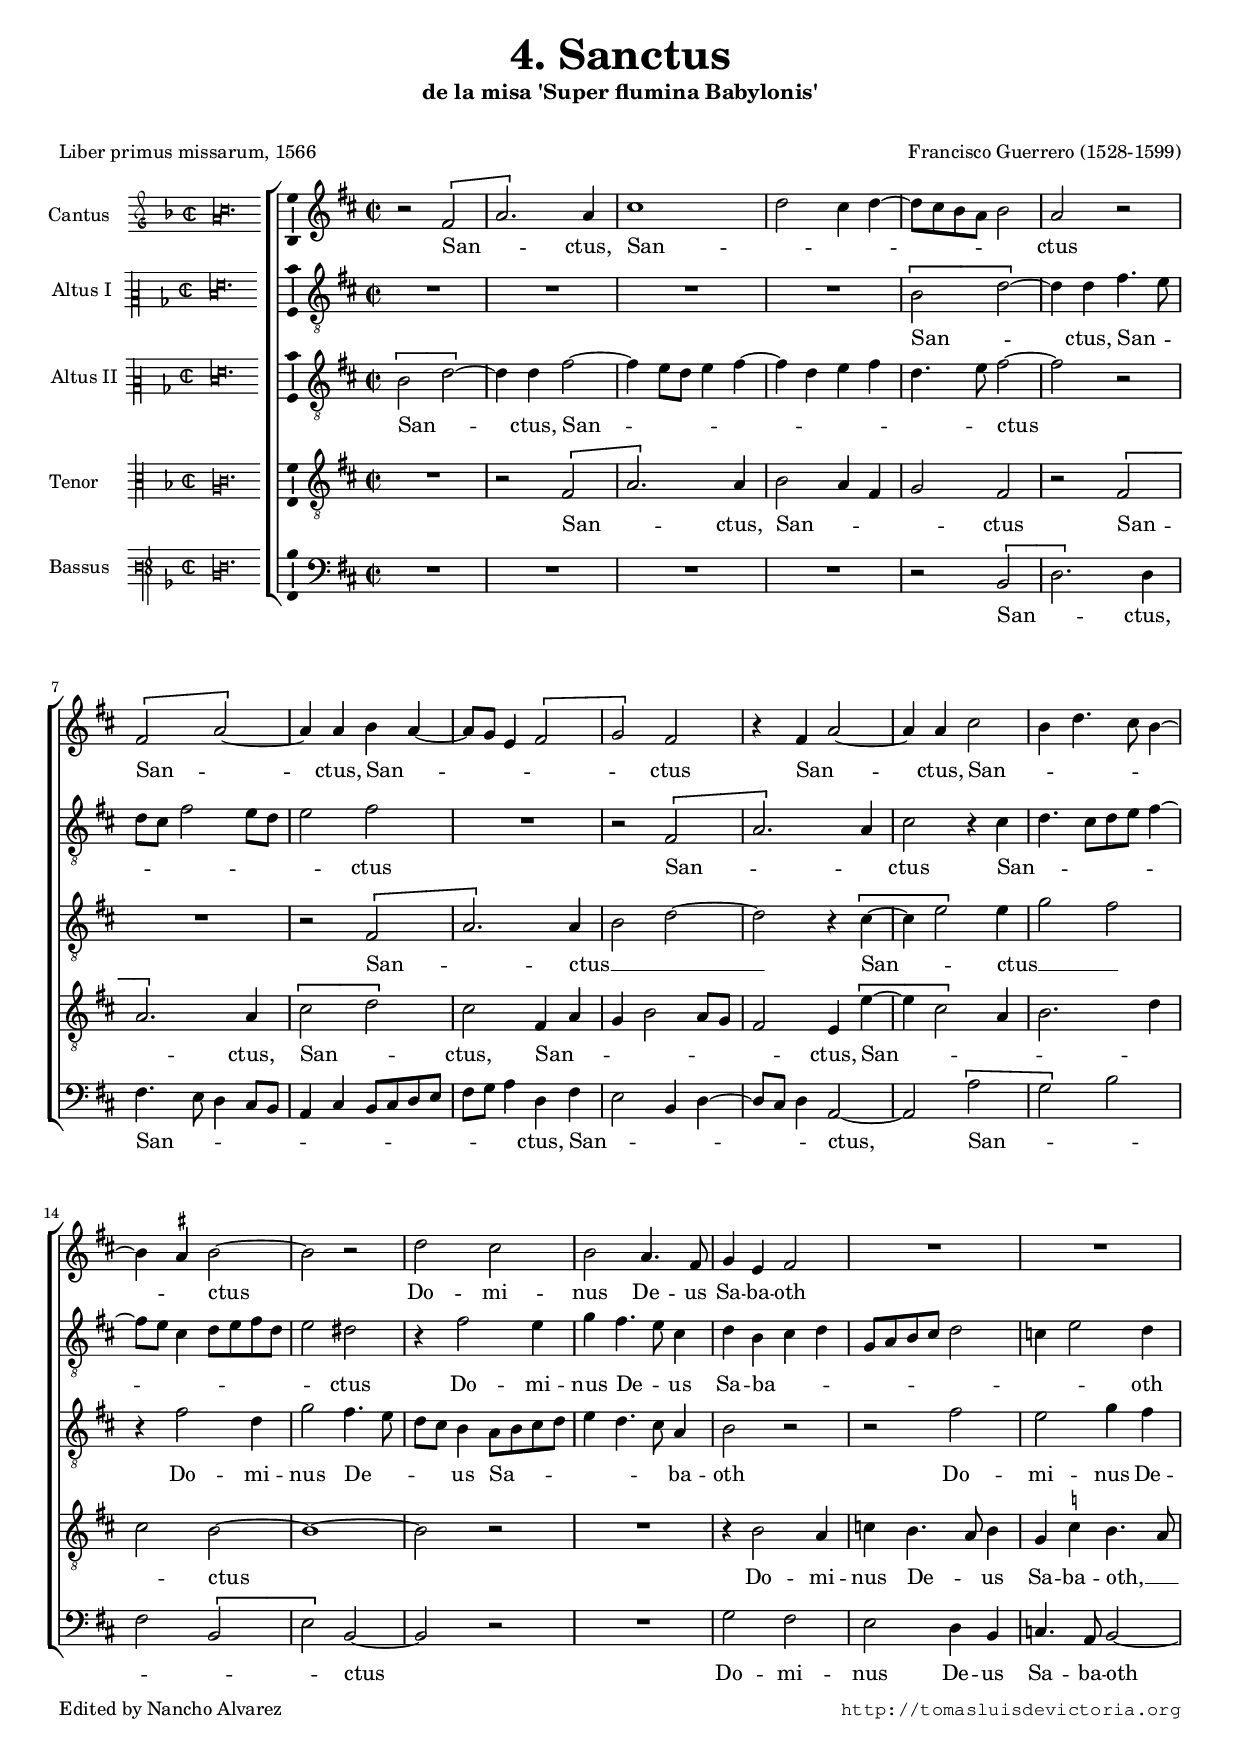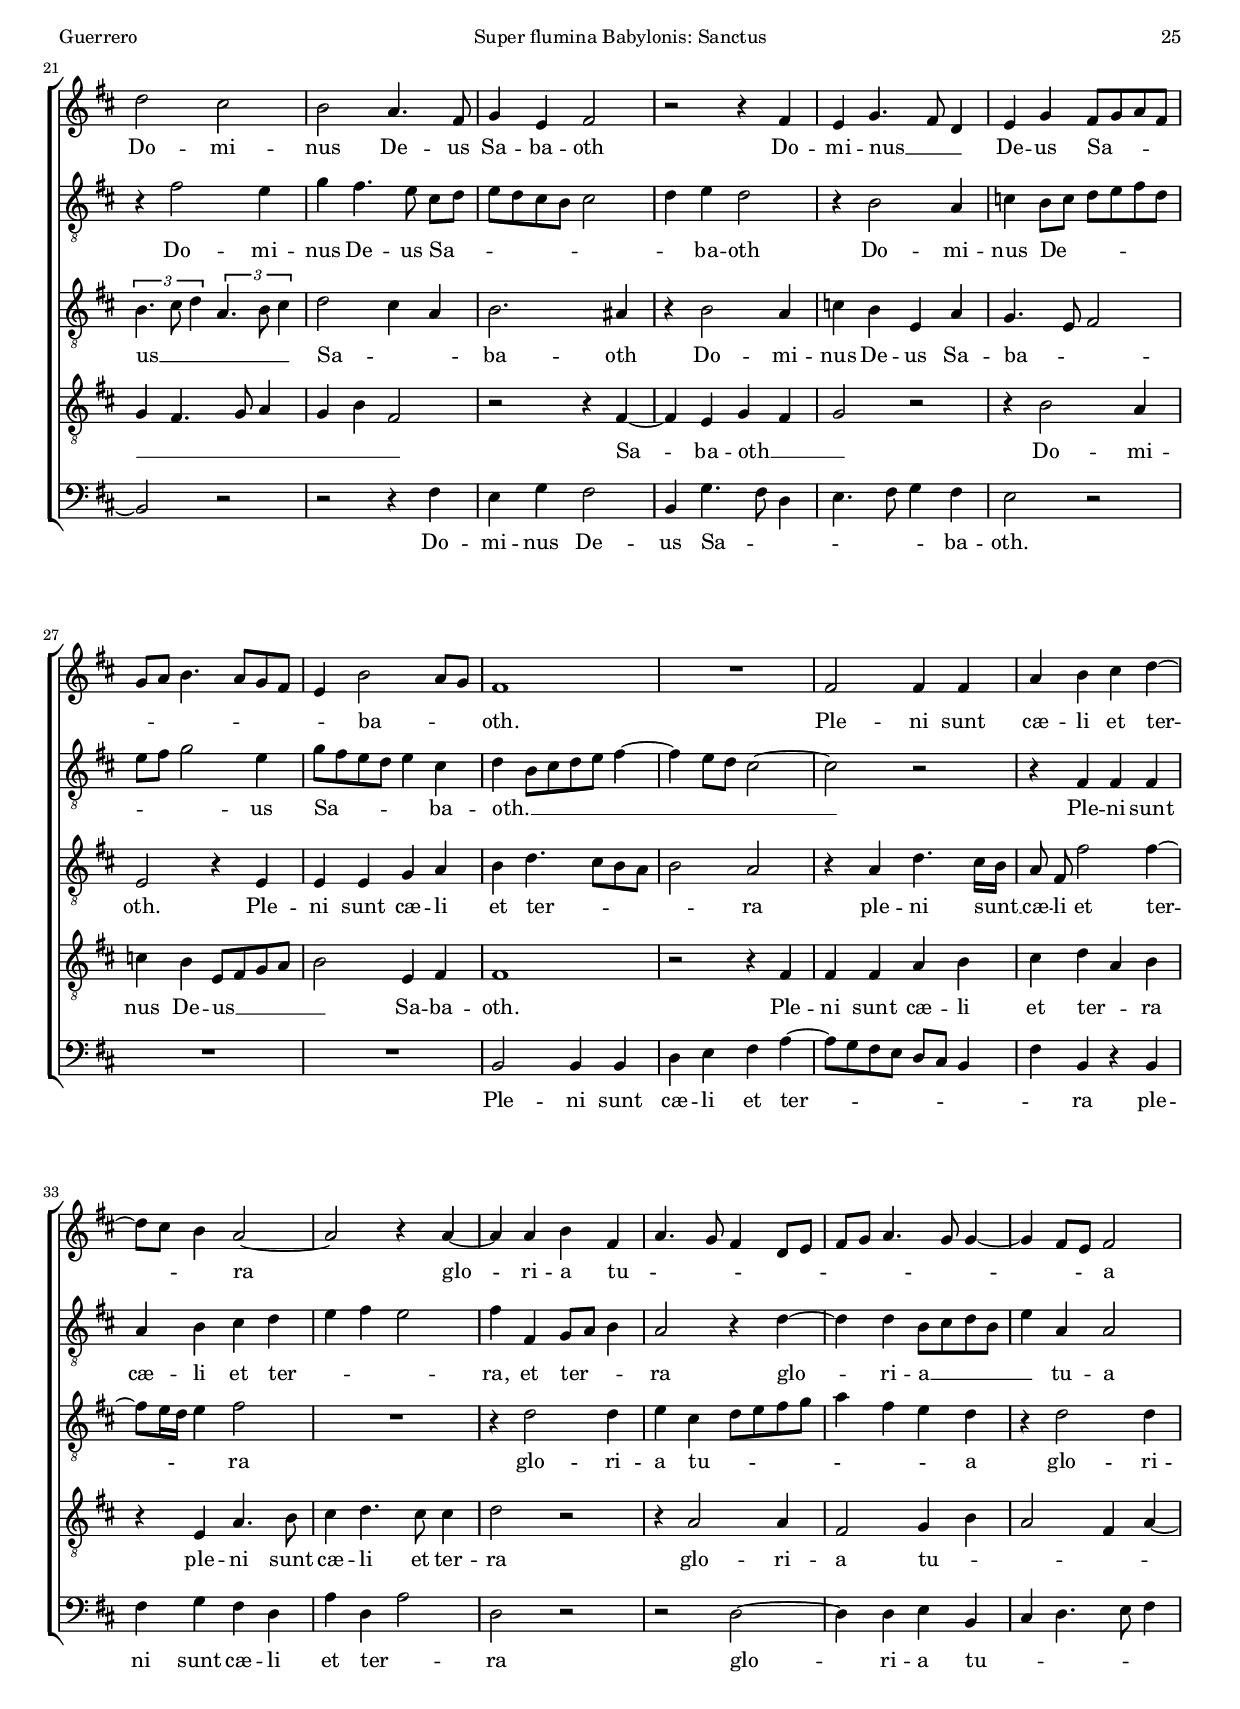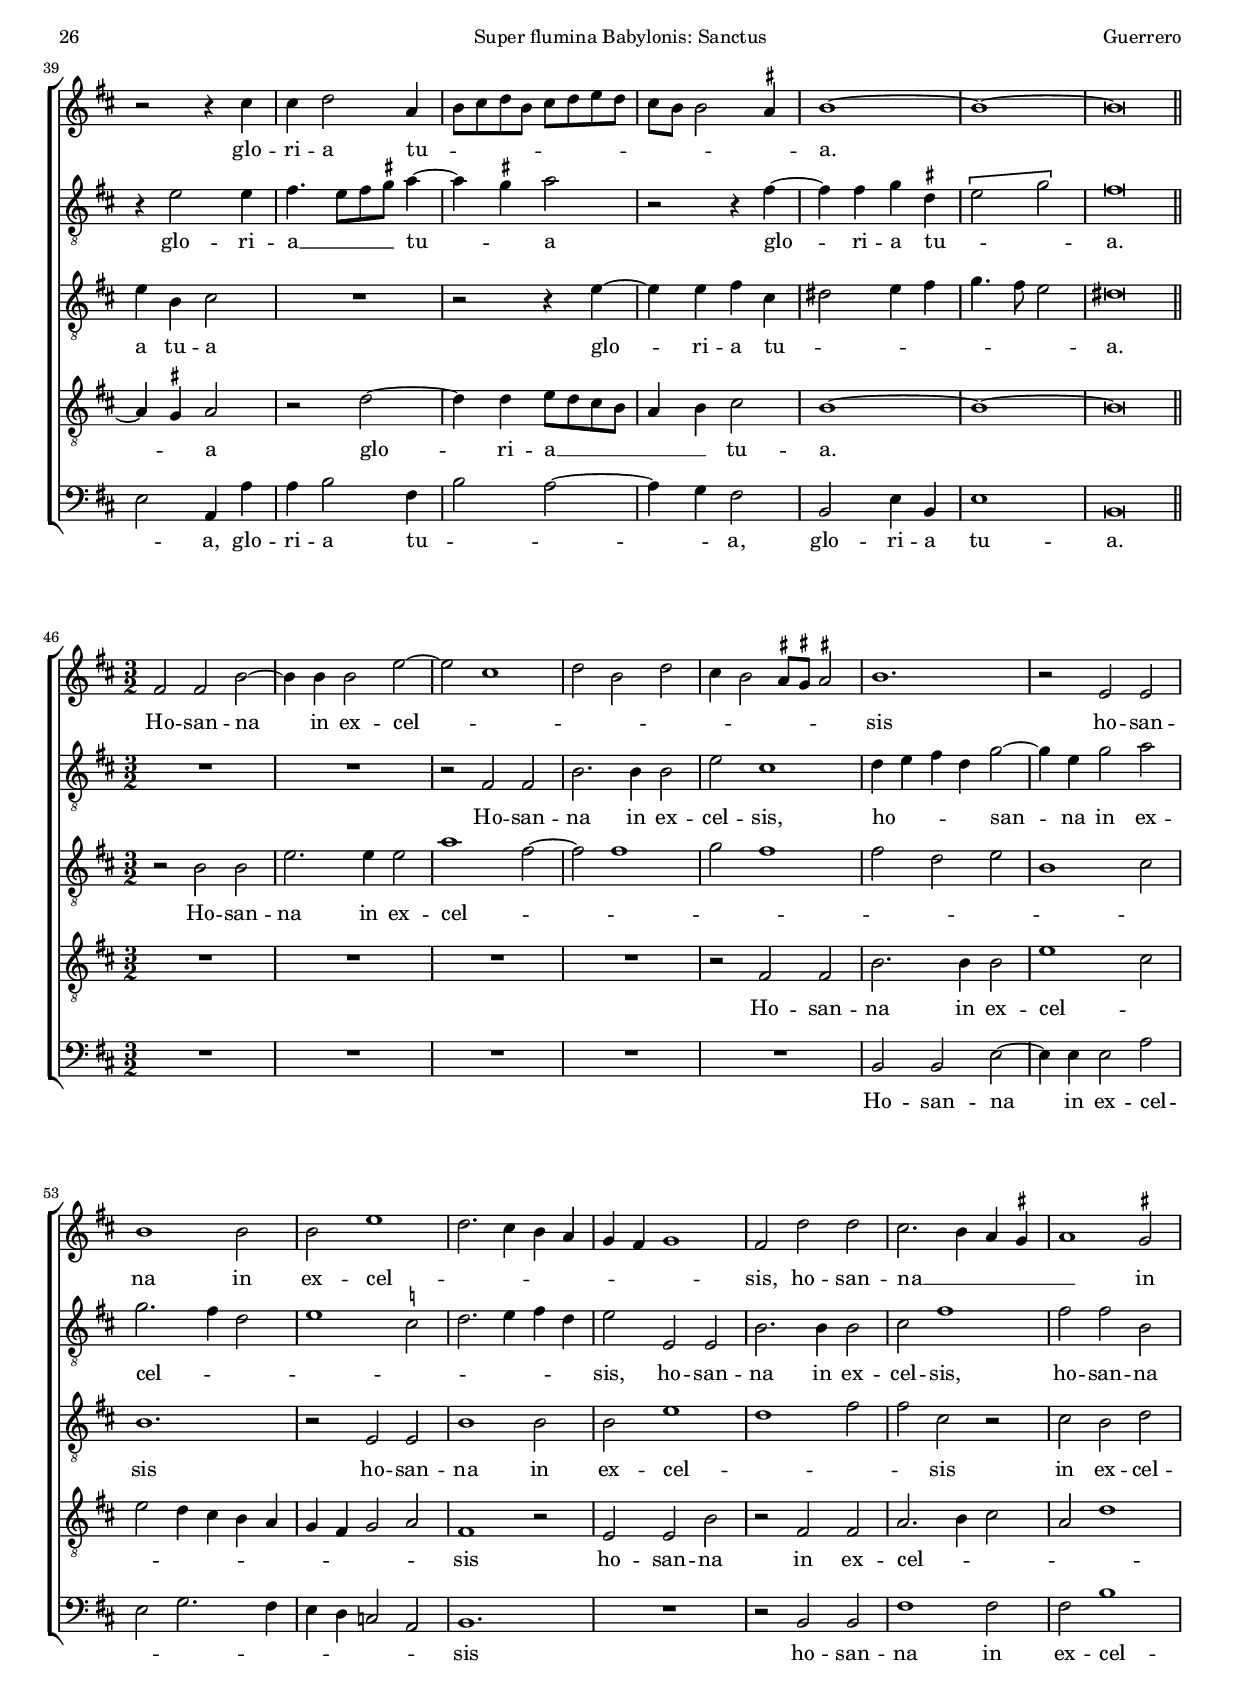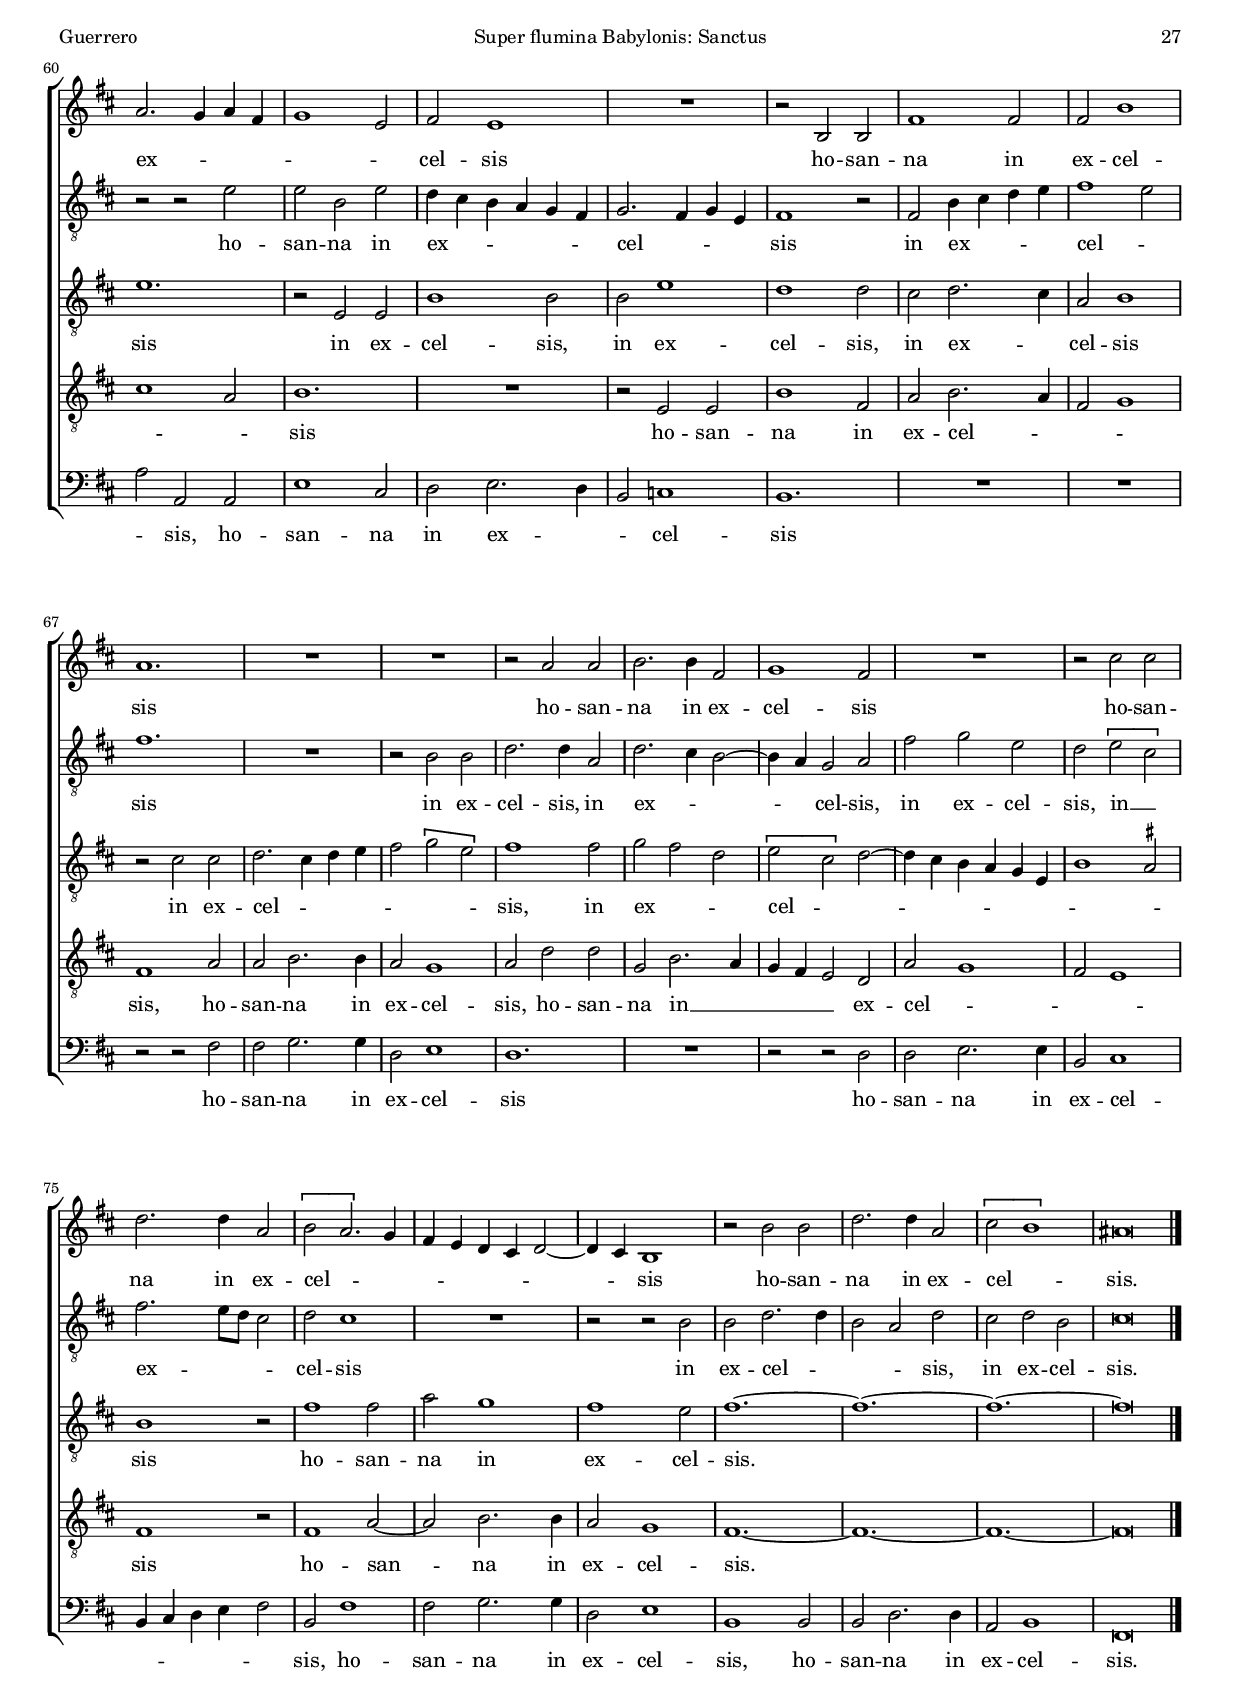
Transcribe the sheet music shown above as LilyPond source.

\version "2.18.0"

#(set-default-paper-size "a4")
#(set-global-staff-size 16.4)
#(ly:set-option 'point-and-click #f)
%mobile -s14.5 -i3.2

italicas=\override LyricText.font-shape = #'italic
rectas=\override LyricText.font-shape = #'upright
ss=\once \set suggestAccidentals = ##t
incipitwidth = 14

htitle="Super flumina Babylonis: Sanctus"
hcomposer="Guerrero"

\header {
	title=\markup{\fontsize #3 "4. Sanctus"}
	subtitle="de la misa 'Super flumina Babylonis'"
	subsubtitle=\markup{\null \vspace #1 }
	composer="Francisco Guerrero (1528-1599)"
        pdfauthor=\composer
	%opus="(-)"
	poet="Liber primus missarum, 1566"
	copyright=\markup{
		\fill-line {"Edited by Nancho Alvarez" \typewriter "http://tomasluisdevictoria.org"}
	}
%	tagline=""
}

global={\key f \major \time 2/2 \skip 1*45 \bar "||" \break
        \once \override Score.TimeSignature.break-visibility = #'#(#f #t #t)
				\time 3/2 \skip 1*3/2*37 \bar "|." }


cantus=\relative c''{
	r2 \[a 
	c2.\] c4
	e1
	f2 e4 f ~
	f8 e d c d2
	c r
	\[a c ~ \]
	c4 c d c ~
	c8 bes g4 \[a2
	bes\] a
	r4 a c2 ~
	c4 c e2
	d4 f4. e8 d4 ~
	d \ss cis d2 ~
	d r2
	f e
	d c4. a8
	bes4 g a2 
	R1*2
	f'2 e
	d c4. a8
	bes4 g a2
	r2 r4 a
	g bes4. a8 f4
	g bes a8 bes c a
	bes c d4. c8 bes a
	g4 d'2 c8 bes
	a1
	R1
	a2 a4 a
	c d e f ~
	f8 e d4 c2 ~
	c r4 c ~
	c c d a
	c4. bes8 a4 f8 g
	a bes c4. bes8 bes4 ~
	bes4 a8 g a2
	r2 r4 e'
	e f2 c4 %\break
	d8 e f d e f g f
	e d d2 \ss cis4
	d1 ~
	d ~
	d\breve*1/2
	a2 a d ~
	d4 d d2 g ~
	g e1
	f2 d f
	e4 d2 \ss cis8 \ss b \ss cis!2
	d1.
	r2 g, g
	d'1 d2
	d g1
	f2. e4 d c
	bes a bes1
	a2 f' f
	e2. d4 c \ss b
	c1 \ss b2
	c2. bes4 c a
	bes1 g2
	a g1
	R1*3/2
	r2 d d
	a'1 a2
	a d1
	c1.
	R1*3/2*2
	r2 c c
	d2. d4 a2
	bes1 a2
	R1*3/2
	r2 e' e
	f2. f4 c2
	\[d c2.\] bes4
	a g f e
	f2 ~
	f4 e d1
	r2 d' d
	f2. f4 c2
	\[e2 d1\]
	cis\breve*3/4
}

altus=\relative c'{
	R1*4
	\[d2 f2 ~ \]
	f4 f a4. g8
	f8 e a2 g8 f
	g2 a
	R1
	r2 \[a,2
	c2.\] c4
	e2 r4 e
	f4. e8[ f g] a4 ~
	a8 g e4 f8 g a f
	g2 fis
	r4 a2 g4
	bes a4. g8 e4
	f d e f
	bes,8 c d e f2
	ees4 g2 f4
	r4 a2 g4
	bes a4. g8 e[ f]
	g f e d e2
	f4 g f2
	r4 d2 c4
	ees d8 ees f g a f
	g a bes2 g4
	bes8 a g f g4 e
	f4 d8[ e f g] a4 ~
	a4 g8 f e2 ~
	e r
	r4 a, a a 
	c d e f
	g a g2
	a4 a, bes8 c d4
	c2 r4 f ~
	f f d8 e f d
	g4 c, c2
	r4 g'2 g4
	a4. g8[ a \ss b] c4 ~
	c \ss b c2
	r2 r4 a ~
	a a bes \ss fis
	\[g2 bes\]
	a\breve*1/2
	R1*3/2*2
	r2 a, a
	d2. d4 d2
	g2 e1
	f4 g a f bes2 ~
	bes4 g bes2 c
	bes2. a4 f2
	g1 \ss ees2
	f2. g4 a f
	g2 g, g
	d'2. d4 d2
	e2 a1
	a2 a d,
	r r g
	g d g
	f4 e d c bes a
	bes2. a4 bes g
	a1 r2
	a2 d4 e f g
	a1 g2 
	a1.
	R1*3/2
	r2 d, d
	f2. f4 c2
	f2. e4 d2 ~
	d4 c bes2 c
	a' bes g
	f \[g e\]
	a2. g8 f e2
	f e1
	R1*3/2 
	r2 r d
	d f2. f4
	d2 c f
	e f d 
	e\breve*3/4
}

altusdos=\relative c'{
	\tupletUp
	\[d2 f ~ \]
	f4 f a2 ~
	a4 g8 f g4 a ~
	a f g a
	f4. g8 a2 ~
	a r
	R1
	r2 \[a, 
	c2.\] c4
	d2 f ~
	f r4 \[e ~
	e g2\] g4
	bes2 a
	r4 a2 f4
	bes2 a4. g8
	f e d4 c8 d e f
	g4 f4. e8 c4
	d2 r
	r a'
	g2 bes4 a
	\tuplet 3/2{d,4. e8 f4} \tuplet 3/2{c4. d8 e4}
	f2 e4 c
	d2. cis4
	r4 d2 c4
	ees4 d g, c
	bes4. g8 a2
	g r4 g
	g g bes c
	d f4. e8 d c
	d2 c
	r4 c f4. e16 d
	c8 \noBeam a a'2 a4 ~
	a8 g16 f g4 a2
	R1
	r4 f2 f4
	g e f8 g a bes
	c4 a g f
	r4 f2 f4
	g d e2
	R1
	r2 r4 g ~
	g g a e
	fis2 g4 a
	bes4. a8 g2 
	fis\breve*1/2
	r2 d d
	g2. g4 g2
	c1 a2 ~
	a a1
	bes2 a1
	a2 f g
	d1 e2
	d1.
	r2 g, g 
	d'1 d2
	d g1
	f a2
	a e r
	e d f
	g1.
	r2 g, g
	d'1 d2
	d2 g1
	f1 f2
	e f2. e4
	c2 d1
	r2 e e
	f2. e4 f g
	a2 \[bes g\]
	a1 a2
	bes a f
	\[g e\] f ~
	f4 e d c bes g
	d'1 \ss cis2
	d1 r2
	a'1 a2
	c bes1
	a g2
	a1. ~
	a ~
	a ~
	a\breve*3/4
}

tenor=\relative c'{
	R1
	r2 \[a
	c2.\] c4
	d2 c4 a
	bes2 a
	r2 \[a
	c2.\] c4
	\[e2 f\]
	e2 a,4 c
	bes4 d2 c8 bes
	a2 g4 \[g' ~
	g e2\] c4
	d2. f4
	e2 d ~
	d1 ~
	d2 r
	R1
	r4 d2 c4
	ees4 d4. c8 d4
	bes \ss ees4 d4. c8
	bes4 a4. bes8 c4
	bes d a2
	r2 r4 a ~
	a g bes a
	bes2 r
	r4 d2 c4
	ees4 d g,8 a bes c 
	d2 g,4 a
	a1
	r2 r4 a 
	a a c d
	e f c d
	r4 g, c4. d8 
	e4 f4. e8 e4
	f2 r
	r4 c2 c4
	a2 bes4 d
	c2 a4 c ~
	c \ss b c2
	r2 f ~
	f4 f g8 f e d
	c4 d e2
	d1 ~
	d ~
	d\breve*1/2
	R1*3/2*4
	r2 a a
	d2. d4 d2
	g1 e2
	g2 f4 e d c
	bes a bes2 c
	a1 r2
	g2 g d'
	r2 a a
	c2. d4 e2
	c2 f1
	e c2
	d1.
	R1*3/2
	r2 g, g
	d'1 a2
	c d2. c4
	a2 bes1
	a1 c2
	c d2. d4
	c2 bes1
	c2 f f
	bes, d2. c4
	bes a g2 f
	c'2 bes1
	a2 g1
	a r2
	a1 c2 ~
	c d2. d4
	c2 bes1
	a1. ~
	a ~
	a ~
	a\breve*3/4
}

bassus=\relative c{
	R1*4
	r2 \[d 
	f2.\] f4 
	a4. g8 f4 e8 d
	c4 e d8 e f g
	a bes c4 f, a
	g2 d4 f ~
	f8 e f4 c2 ~
	c \[c'
	bes\] d
	a \[d,
	g\] d ~
	d r
	R1
	bes'2 a 
	g f4 d
	ees4. c8 d2 ~
	d r
	r2 r4 a'
	g bes a2
	d,4 bes'4. a8 f4
	g4. a8 bes4 a
	g2 r
	R1*2
	d2 d4 d
	f4 g a c ~
	c8 bes a g f e d4
	a'4 d, r d
	a' bes a f
	c' f, c'2
	f,2 r
	r f ~
	f4 f g d
	e f4. g8 a4
	g2 c,4 c'
	c4 d2 a4
	d2 c ~
	c4 bes a2
	d, g4 d 
	g1
	d\breve*1/2
	R1*3/2*5
	d2 d g ~
	g4 g g2 c
	g bes2. a4
	g f ees2 c
	d1.
	R1*3/2
	r2 d d
	a'1 a2
	a d1
	c2 c, c
	g'1 e2
	f g2. f4
	d2 ees1
	d1.
	R1*3/2*2
	r2 r a' 
	a bes2. bes4
	f2 g1 
	f1.
	R1*3/2
	r2 r f
	f g2. g4
	d2 e1
	d4 e f g a2
	d, a'1
	a2 bes2. bes4
	f2 g1
	d1 d2
	d f2. f4
	c2 d1
	a\breve*3/4
}


textocantus=\lyricmode{
San -- _ ctus,
San -- _ _ _ _ _ _ _ ctus
San -- _ ctus,
San -- _ _ _ _ _ ctus
San -- _ ctus,
San -- _ _ _ _ _ ctus
Do -- mi -- nus De -- us Sa -- ba -- oth
Do -- mi -- nus De -- us Sa -- ba -- oth
Do -- mi -- nus __ _ _ De -- us Sa -- _ _ _ _ _ _ _ _ _ _ ba -- _ _ oth.
Ple -- ni sunt cæ -- li et ter -- _ _ ra
glo -- ri -- a tu -- _ _ _ _ _ _ _ _ _ _ _ _ a
glo -- ri -- a tu -- _ _ _ _ _ _ _ _ _ _ _ _ a.
Ho -- san -- na in ex -- cel -- _ _ _ _ _ _ _ _ _ sis
ho -- san -- na in ex -- cel -- _ _ _ _ _ _ _ sis,
ho -- san -- na __ _ _ _ _ in ex -- _ _ _ _ _ cel -- sis
ho -- san -- na in ex -- cel -- sis
ho -- san -- na in ex -- cel -- sis
ho -- san -- na in ex -- cel -- _ _ _ _ _ _ _ _ sis
ho -- san -- na in ex -- cel -- _ sis.
}

textoaltus=\lyricmode{
San -- _ ctus,
San -- _ _ _ _ _ _ _ ctus
San -- _ _ ctus
San -- _ _ _ _ _ _ _ _ _ _ _ _ ctus
Do -- mi -- nus De -- _ us Sa -- ba -- _ _ _ _ _ _ _ _ _ oth
Do -- mi -- nus De -- us Sa -- _ _ _ _ _ _ _ ba -- oth
Do -- mi -- nus De -- _ _ _ _ _ _ _ _ us Sa -- _ _ _ _ ba -- oth. __ _ _ _ _ _ _ _ _ 
Ple -- ni sunt cæ -- li et ter -- _ _ _ ra,
et ter -- _ _ ra
glo -- ri -- a __ _ _ _ _ tu -- a
glo -- ri -- a __ _ _ _ tu -- _ a
glo -- ri -- a tu -- _ _ a.
Ho -- san -- na in ex -- cel -- sis,
ho -- _ _ _ san -- na in ex -- cel -- _ _ _ _ _ _ _ _ sis,
ho -- san -- na in ex -- cel -- sis,
ho -- san -- na
ho -- san -- na in ex -- _ _ _ _ _ cel -- _ _ _ sis
in ex -- _ _ _ cel -- _ sis
in ex -- cel -- sis,
in ex -- _ _ _ cel -- sis,
in ex -- cel -- sis,
in __ _ ex -- _ _ _ cel -- sis
in ex -- cel -- _ _ _ sis,
in ex -- cel -- sis.
}

textoaltusdos=\lyricmode{
San -- _ ctus,
San -- _ _ _ _ _ _ _ _ _ ctus
San -- _ ctus __ _ _ 
San -- _ ctus __ _ _ 
Do -- mi -- nus De -- _ _ _ us Sa -- _ _ _ _ _ _ ba -- oth
Do -- mi -- nus De -- us __ _ _ _ _ _ 
Sa -- _ _ ba -- oth
Do -- mi -- nus De -- us Sa -- ba -- _ _ oth.
Ple -- ni sunt cæ -- li et ter -- _ _ _ _ ra
ple -- ni sunt __ _ cæ -- li et ter -- _ _ _ ra
glo -- ri -- a tu -- _ _ _ _ _ _ _ a
glo -- ri -- a tu -- a
glo -- ri -- a tu -- _ _ _ _ _ _ a.
Ho -- san -- na in ex -- cel -- _ _ _ _ _ _ _ _ _ sis
ho -- san -- na in ex -- cel -- _ _ _ sis
in ex -- cel -- sis
in ex -- cel -- sis,
in ex -- cel -- sis,
in ex -- _ cel -- sis
in ex -- cel -- _ _ _ _ _ _ sis,
in ex -- _ _ cel -- _ _ _ _ _ _ _ _ _ sis
ho -- san -- na in ex -- cel -- sis.
}

textotenor=\lyricmode{
San -- _ ctus,
San -- _ _ _ ctus
San -- _ ctus,
San -- _ ctus,
San -- _ _ _ _ _ _ ctus,
San -- _ _ _ _ _ ctus
Do -- mi -- nus De -- _ us Sa -- ba -- oth, __ _ _ _ _ _ _ _ _ 
Sa -- ba -- oth __ _ _ 
Do -- mi -- nus De -- us __ _ _ _ _ Sa -- ba -- oth.
Ple -- ni sunt cæ -- li et ter -- _ ra
ple -- ni sunt cæ -- li et ter -- ra
glo -- ri -- a tu -- _ _ _ _ _ a
glo -- ri -- a __ _ _ _ _ _ tu -- a.
Ho -- san -- na in ex -- cel -- _ _ _ _ _ _ _ _ _ _ sis
ho -- san -- na in ex -- cel -- _ _ _ _ _ _ sis
ho -- san -- na in ex -- cel -- _ _ _ sis,
ho -- san -- na in ex -- cel -- sis,
ho -- san -- na in __ _ _ _ _ ex -- cel -- _ _ _ sis
ho -- san -- na in ex -- cel -- sis. 
}

textobassus=\lyricmode{
San -- _ ctus,
San -- _ _ _ _ _ _ _ _ _ _ _ _ _ ctus,
San -- _ _ _ _ _ ctus, 
San -- _ _ _ _ _ ctus
Do -- mi -- nus De -- us Sa -- ba -- oth
Do -- mi -- nus De -- us Sa -- _ _ _ _ _ ba -- oth.
Ple -- ni sunt cæ -- li et ter -- _ _ _ _ _ _ _ ra
ple -- ni sunt cæ -- li et ter -- _ ra
glo -- ri -- a tu -- _ _ _ _ _ a,
glo -- ri -- a tu -- _ _ _ a,
glo -- ri -- a tu -- a.
Ho -- san -- na in ex -- cel -- _ _ _ _ _ _ _ sis
ho -- san -- na in ex -- cel -- _ sis,
ho -- san -- na in ex -- _ _ cel -- sis
ho -- san -- na in ex -- cel -- sis
ho -- san -- na in ex -- cel -- _ _ _ _ _ sis,
ho -- san -- na in ex -- cel -- sis,
ho -- san -- na in ex -- cel -- sis.
}

incipitcantus=\markup{
	\score{
		{ 
		\set Staff.instrumentName="Cantus   "
		\override NoteHead.style = #'neomensural
		\override Rest.style = #'neomensural
		\override Staff.TimeSignature.style = #'neomensural
		\cadenzaOn 
		\clef "petrucci-g"
		\key f \major
		\time 2/2
		\[a'1 c''1.\]
		} 
	\layout {
		\context {\Voice
			\remove Ligature_bracket_engraver
			\consists Mensural_ligature_engraver
		}
		line-width=\incipitwidth
		indent = 0
	}
	}
}

incipitaltus=\markup{
	\score{
		{ 
		\set Staff.instrumentName="Altus I  "
		\override NoteHead.style = #'neomensural 
		\override Rest.style = #'neomensural
		\override Staff.TimeSignature.style = #'neomensural
		\cadenzaOn 
		\clef "petrucci-c2"
		\key f \major
		\time 2/2
		\[d'1 f'1.\]
		} 
	\layout {
		\context {\Voice
			\remove Ligature_bracket_engraver
			\consists Mensural_ligature_engraver
		}
		line-width=\incipitwidth
		indent = 0
	}
	}
}

incipitaltusdos=\markup{
	\score{
		{ 
		\set Staff.instrumentName="Altus II "
		\override NoteHead.style = #'neomensural 
		\override Rest.style = #'neomensural
		\override Staff.TimeSignature.style = #'neomensural
		\cadenzaOn 
		\clef "petrucci-c2"
		\key f \major
		\time 2/2
		\[d'1 f'1.\]
		} 
	\layout {
		\context {\Voice
			\remove Ligature_bracket_engraver
			\consists Mensural_ligature_engraver
		}
		line-width=\incipitwidth
		indent = 0
	}
	}
}

incipittenor=\markup{
	\score{
		{ 
		\set Staff.instrumentName="Tenor     "
		\override NoteHead.style = #'neomensural 
		\override Rest.style = #'neomensural
		\override Staff.TimeSignature.style = #'neomensural
		\cadenzaOn 
		\clef "petrucci-c3"
		\key f \major
		\time 2/2
		\[a1 c'1.\]
		} 
	\layout {
		\context {\Voice
			\remove Ligature_bracket_engraver
			\consists Mensural_ligature_engraver
		}
		line-width=\incipitwidth
		indent=0
	}
	}
}

incipitbassus=\markup{
	\score{
		{ 
		\set Staff.instrumentName="Bassus   "
		\override NoteHead.style = #'neomensural 
		\override Rest.style = #'neomensural
		\override Staff.TimeSignature.style = #'neomensural
		\cadenzaOn 
		\clef "petrucci-f3"
		\key f \major
		\time 2/2
		\[d1 f1.\]
		} 
	\layout {
		\context {\Voice
			\remove Ligature_bracket_engraver
			\consists Mensural_ligature_engraver
		}
		line-width=\incipitwidth
		indent = 0
	}
	}
}



\score {\transpose c' a{
\new ChoirStaff<<

	\new Staff <<\global
	\new Voice="v1" {
		\set Staff.instrumentName=\incipitcantus
		\clef "treble"
		\cantus }
	\new Lyrics \lyricsto "v1" {\textocantus }
	>>

	\new Staff << \global
	\new Voice="v2" {
		\set Staff.instrumentName=\incipitaltus
		\clef "G_8" 
		\altus }
	\new Lyrics \lyricsto "v2" {\textoaltus }
	>>

	\new Staff << \global
	\new Voice="v5" {
		\set Staff.instrumentName=\incipitaltusdos
		\clef "G_8" 
		\altusdos }
	\new Lyrics \lyricsto "v5" {\textoaltusdos }
	>>

	\new Staff <<\global
	\new Voice="v3" {
		\set Staff.instrumentName=\incipittenor
		\clef "G_8"
		\tenor }
	\new Lyrics \lyricsto "v3" {\textotenor }
	>>

	\new Staff <<\global
	\new Voice="v4" {
		\set Staff.instrumentName=\incipitbassus
		\clef "bass" 
		\bassus }
	\new Lyrics \lyricsto "v4" {\textobassus }
	>>
	
>>

	}%transpose

\layout{ 
	\context {\Lyrics 
		\override VerticalAxisGroup.staff-affinity = #UP
		\override VerticalAxisGroup.nonstaff-relatedstaff-spacing =
			#'((basic-distance . 0) (minimum-distance . 0) (padding . 1))
		\override LyricText.font-size = #1.2
		\override LyricHyphen.minimum-distance = #0.5
	}
	\context {\Score 
		tempoHideNote = ##t
		\override BarNumber.padding = #2 
	}
	\context {\Voice 
		%melismaBusyProperties = #'()
		%autoBeaming = ##f
	}
	\context {\Staff 
                %\RemoveEmptyStaves
                %\override VerticalAxisGroup.remove-first = ##t
		\override VerticalAxisGroup.staff-staff-spacing =
			#'((basic-distance . 11) (minimum-distance . 0) (padding . 1))
		\consists Ambitus_engraver 
		\override LigatureBracket.padding = #1
	}
}

%\midi { \mtempo }

}


\paper{
	evenHeaderMarkup=\markup  \fill-line { \fromproperty #'page:page-number-string \htitle \hcomposer }
	oddHeaderMarkup= \markup  \fill-line { \on-the-fly #not-first-page \hcomposer \on-the-fly #not-first-page \htitle \on-the-fly #not-first-page \fromproperty #'page:page-number-string }
	%system-count=20
	page-count = 4
        systems-per-page = 3
	ragged-last-bottom = ##f
	indent=3.7\cm
	system-system-spacing =
	#'((basic-distance . 20) (minimum-distance . 0) (padding . 5))
	top-system-spacing = % header
	#'((basic-distance . 9) (minimum-distance . 0) (padding . 0))
	last-bottom-spacing = % footer
	#'((basic-distance . 12) (minimum-distance . 0) (padding . 0))
	markup-system-spacing.padding = #1.5

first-page-number=24
oddHeaderMarkup=\markup \fill-line {\hcomposer \htitle \fromproperty #'page:page-number-string }
evenHeaderMarkup=\markup \fill-line {\on-the-fly #not-first-page \fromproperty #'page:page-number-string \on-the-fly #not-first-page \htitle \on-the-fly #not-first-page \hcomposer }
}